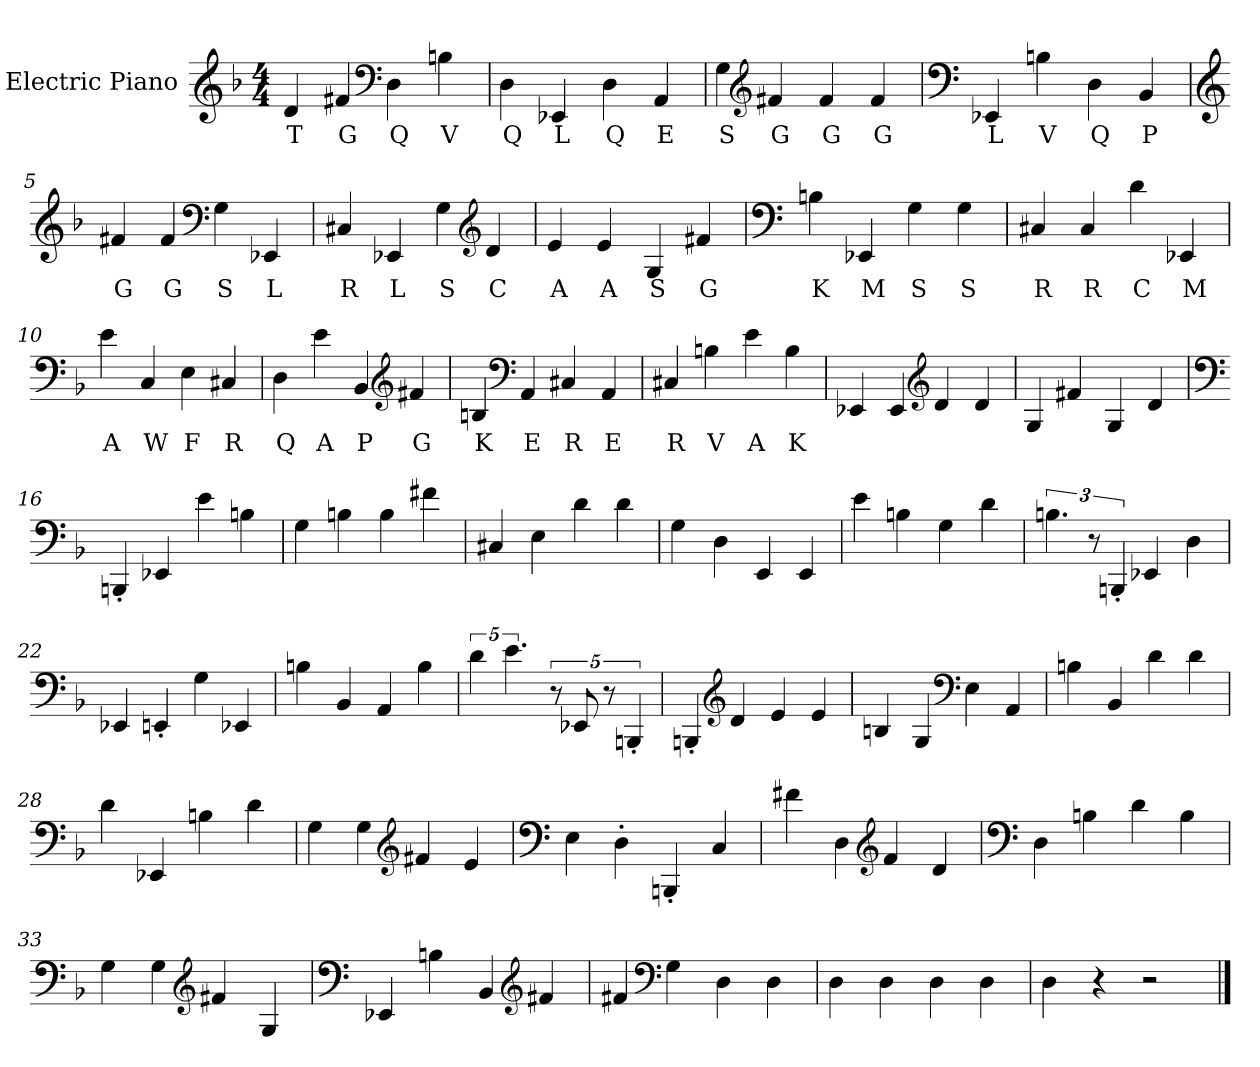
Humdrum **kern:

**kern	**text
*part1	*part1
*staff1	*staff1
*I"Electric Piano	*
*I'El. Pno.	*
*clefG2	*
*k[b-]	*
*M4/4	*
*MM151	*
=1	=1
!	!LO:LY:b
4d/	T
!	!LO:LY:b
4f#X/	G
*clefF4	*
!	!LO:LY:b
4D\	Q
!	!LO:LY:b
4Bn\	V
=2	=2
!	!LO:LY:b
4D\	Q
!	!LO:LY:b
4EE-X/	L
!	!LO:LY:b
4D\	Q
!	!LO:LY:b
4AA/	E
=3	=3
!	!LO:LY:b
4G\	S
*clefG2	*
!	!LO:LY:b
4f#X/	G
!	!LO:LY:b
4f#/	G
!	!LO:LY:b
4f#/	G
=4	=4
*clefF4	*
!	!LO:LY:b
4EE-X/	L
!	!LO:LY:b
4Bn\	V
!	!LO:LY:b
4D\	Q
!	!LO:LY:b
4BB-/	P
=5	=5
*clefG2	*
!	!LO:LY:b
4f#X/	G
!	!LO:LY:b
4f#/	G
*clefF4	*
!	!LO:LY:b
4G\	S
!	!LO:LY:b
4EE-X/	L
=6	=6
!	!LO:LY:b
4C#X/	R
!	!LO:LY:b
4EE-X/	L
!	!LO:LY:b
4G\	S
*clefG2	*
!	!LO:LY:b
4d/	C
!!LO:LB:g=z
=7	=7
!	!LO:LY:b
4e/	A
!	!LO:LY:b
4e/	A
!	!LO:LY:b
4G/	S
!	!LO:LY:b
4f#X/	G
=8	=8
*clefF4	*
!	!LO:LY:b
4Bn\	K
!	!LO:LY:b
4EE-X/	M
!	!LO:LY:b
4G\	S
!	!LO:LY:b
4G\	S
=9	=9
!	!LO:LY:b
4C#X/	R
!	!LO:LY:b
4C#/	R
!	!LO:LY:b
4d\	C
!	!LO:LY:b
4EE-X/	M
=10	=10
!	!LO:LY:b
4e\	A
!	!LO:LY:b
4C/	W
!	!LO:LY:b
4E\	F
!	!LO:LY:b
4C#X/	R
=11	=11
!	!LO:LY:b
4D\	Q
!	!LO:LY:b
4e\	A
!	!LO:LY:b
4BB-/	P
*clefG2	*
!	!LO:LY:b
4f#X/	G
=12	=12
!	!LO:LY:b
4Bn/	K
*clefF4	*
!	!LO:LY:b
4AA/	E
!	!LO:LY:b
4C#X/	R
!	!LO:LY:b
4AA/	E
=13	=13
!	!LO:LY:b
4C#X/	R
!	!LO:LY:b
4Bn\	V
!	!LO:LY:b
4e\	A
!	!LO:LY:b
4B\	K
!!LO:LB:g=z
=14	=14
4EE-X/	.
4EE-/	.
*clefG2	*
4d/	.
4d/	.
=15	=15
4G/	.
4f#X/	.
4G/	.
4d/	.
=16	=16
*clefF4	*
4BBBn'/	.
4EE-X/	.
4e\	.
4Bn\	.
=17	=17
4G\	.
4Bn\	.
4B\	.
4f#X\	.
=18	=18
4C#X/	.
4E\	.
4d\	.
4d\	.
=19	=19
4G\	.
4D\	.
4EE/	.
4EE/	.
=20	=20
4e\	.
4Bn\	.
4G\	.
4d\	.
!!LO:LB:g=z
=21	=21
6.Bn\	.
12r	.
6BBBn'/	.
4EE-X/	.
4D\	.
=22	=22
4EE-X/	.
4EEn'/	.
4G\	.
4EE-X/	.
=23	=23
4Bn\	.
4BB-/	.
4AA/	.
4B\	.
=24	=24
5d\	.
5.e\	.
10r	.
10EE-X/	.
10r	.
5BBBn'/	.
=25	=25
4BBBn'/	.
*clefG2	*
4d/	.
4e/	.
4e/	.
!!LO:LB:g=z
=26	=26
4Bn/	.
4G/	.
*clefF4	*
4E\	.
4AA/	.
=27	=27
4Bn\	.
4BB-/	.
4d\	.
4d\	.
=28	=28
4d\	.
4EE-X/	.
4Bn\	.
4d\	.
=29	=29
4G\	.
4G\	.
*clefG2	*
4f#X/	.
4e/	.
=30	=30
*clefF4	*
4E\	.
4D'\	.
4BBBn'/	.
4C/	.
=31	=31
4f#X\	.
4D\	.
*clefG2	*
4f#/	.
4d/	.
!!LO:LB:g=z
=32	=32
*clefF4	*
4D\	.
4Bn\	.
4d\	.
4B\	.
=33	=33
4G\	.
4G\	.
*clefG2	*
4f#X/	.
4G/	.
=34	=34
*clefF4	*
4EE-X/	.
4Bn\	.
4BB-/	.
*clefG2	*
4f#X/	.
=35	=35
4f#X/	.
*clefF4	*
4G\	.
4D\	.
4D\	.
=36	=36
4D\	.
4D\	.
4D\	.
4D\	.
=37	=37
4D\	.
4r	.
2r	.
==	==
*-	*-
